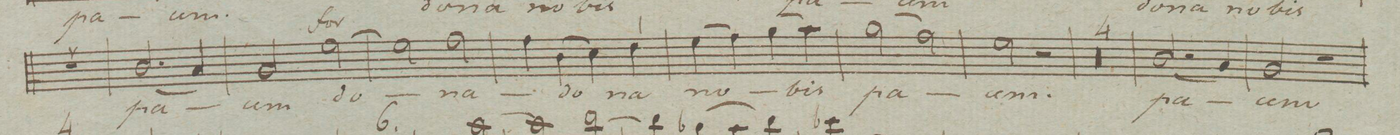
**kern	**text	**dynam
*I"Soprano Solo	*	*
*clefC1	*	*
*k[bnfngn]	*	*
*met(c|)	*	*
*M2/2	*	*
1r	.	.
=110	=110	=110
(2.g/	pa-	.
4f/)	.	.
=111	=111	=111
1ryy	.	.
=112	=112	=112
1ryy	.	.
=113	=113	=113
1ryy	.	.
=114	=114	=114
1ryy	.	.
=115	=115	=115
1ryy	.	.
=116	=116	=116
1ryy	.	.
=117	=117	=117
1ryy	.	.
=118	=118	=118
1ryy	.	.
=119	=119	=119
1ryy	.	.
=120	=120	=120
1ryy	.	.
=121	=121	=121
1ryy	.	.
=122	=122	=122
1ryy	.	.
=123	=123	=123
1ryy	.	.
=124	=124	=124
1ryy	.	.
=125	=125	=125
1ryy	.	.
=126	=126	=126
1ryy	.	.
=127	=127	=127
1ryy	.	.
=128	=128	=128
1ryy	.	.
=129	=129	=129
1ryy	.	.
=130	=130	=130
1ryy	.	.
=131	=131	=131
1ryy	.	.
=132	=132	=132
1ryy	.	.
=133	=133	=133
1ryy	.	.
=134	=134	=134
1ryy	.	.
=135	=135	=135
1ryy	.	.
=136	=136	=136
1ryy	.	.
=137	=137	=137
1ryy	.	.
=138	=138	=138
1ryy	.	.
=139	=139	=139
1ryy	.	.
=140	=140	=140
1ryy	.	.
=141	=141	=141
1ryy	.	.
=142	=142	=142
1ryy	.	.
=143	=143	=143
1ryy	.	.
=144	=144	=144
1ryy	.	.
=145	=145	=145
1ryy	.	.
=146	=146	=146
1ryy	.	.
=147	=147	=147
1ryy	.	.
=148	=148	=148
1ryy	.	.
=149	=149	=149
1ryy	.	.
=150	=150	=150
1ryy	.	.
=151	=151	=151
1ryy	.	.
=152	=152	=152
1ryy	.	.
=153	=153	=153
1ryy	.	.
=154	=154	=154
1ryy	.	.
=155	=155	=155
1ryy	.	.
=156	=156	=156
1ryy	.	.
=157	=157	=157
1ryy	.	.
=158	=158	=158
1ryy	.	.
=159	=159	=159
1ryy	.	.
=160	=160	=160
1ryy	.	.
=161	=161	=161
1ryy	.	.
=162	=162	=162
1ryy	.	.
=163	=163	=163
1ryy	.	.
=164	=164	=164
1ryy	.	.
=165	=165	=165
1ryy	.	.
=166	=166	=166
1ryy	.	.
=167	=167	=167
1ryy	.	.
=168	=168	=168
1ryy	.	.
=169	=169	=169
1ryy	.	.
=170	=170	=170
1ryy	.	.
=171	=171	=171
1ryy	.	.
=172	=172	=172
1ryy	.	.
=173	=173	=173
1ryy	.	.
=174	=174	=174
1ryy	.	.
=175	=175	=175
1ryy	.	.
=176	=176	=176
1ryy	.	.
=177	=177	=177
1ryy	.	.
=178	=178	=178
1ryy	.	.
=179	=179	=179
1ryy	.	.
=180	=180	=180
1ryy	.	.
=181	=181	=181
1ryy	.	.
=182	=182	=182
1ryy	.	.
=183	=183	=183
1ryy	.	.
=184	=184	=184
1ryy	.	.
=185	=185	=185
2e/	-cem	.
[2cc\	do-	f
=186	=186	=186
2cc\]	.	.
2dd\	-na	.
=187	=187	=187
4dd\	.	.
(4g\	do-	.
4a\)	.	.
4b`\	-na	.
=188	=188	=188
(4cc\	no-	.
4dd\)	.	.
(4ee\	-bis	.
4ff\)	.	.
=189	=189	=189
(2ee\	pa-	.
2dd\)	.	.
=190	=190	=190
2cc\	-cem.	.
2r	.	.
=191	=191	=191
00r	.	.
=192	=192	=192
=193	=193	=193
=194	=194	=194
=195	=195	=195
(2.g/	pa-	.
4f/)	.	.
=196	=196	=196
2.e/	cem	.
4r	.	.
=197	=197	=197
*-	*-	*-
